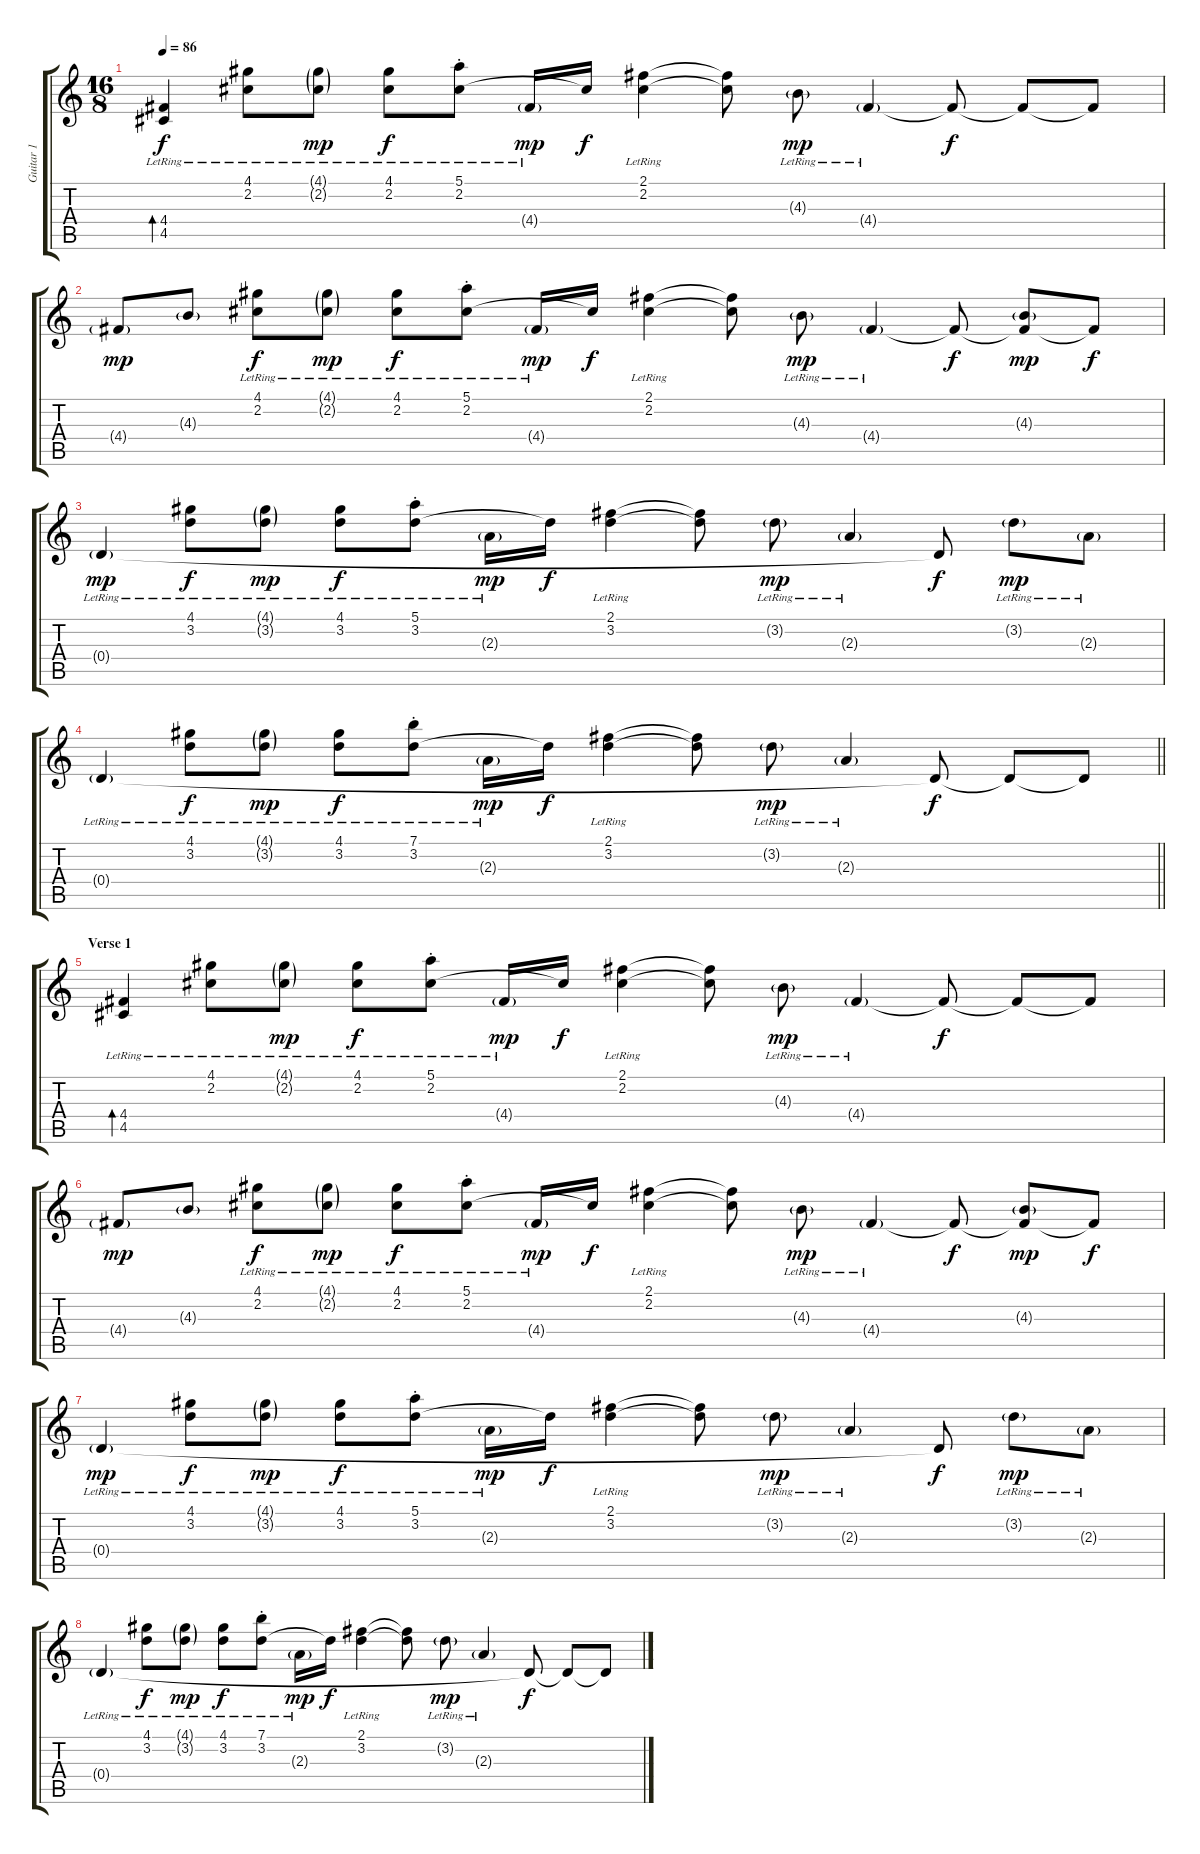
\track ("Guitar 1" "Guitar 1") {instrument electricguitarjazz}
\staff {score tabs}
\tuning (E4 B3 G3 D3 A2 D2) {hide}
\ts (16 8)
\tempo 86
\clef g2
\ks c
(4.4{lr} 4.5).4{bd 120 dy f instrument electricguitarjazz} (4.1{lr} 2.2{lr}).8 (4.1{g lr} 2.2{g lr}).8{dy mp} (4.1{lr} 2.2{lr}).8{dy f} (5.1{st lr} 2.2{st lr}).8 4.4{g lr}.16{dy mp} 2.2{t}.16{dy f} (2.1{lr} 2.2{lr}).4 (2.1{t} 2.2{t}).8 4.3{g lr}.8{dy mp} 4.4{g lr}.4 4.4{t}.8{dy f} 4.4{t}.8 4.4{t}.8 |
4.4{g}.8{dy mp} 4.3{g}.8 (4.1{lr} 2.2{lr}).8{dy f} (4.1{g lr} 2.2{g lr}).8{dy mp} (4.1{lr} 2.2{lr}).8{dy f} (5.1{st lr} 2.2{st lr}).8 4.4{g lr}.16{dy mp} 2.2{t}.16{dy f} (2.1{lr} 2.2{lr}).4 (2.1{t} 2.2{t}).8 4.3{g lr}.8{dy mp} 4.4{g lr}.4 4.4{t}.8{dy f} (4.3{g} 4.4{t}).8{dy mp} 4.4{t}.8{dy f} |
0.4{g lr}.4{dy mp} (4.1{lr} 3.2{lr}).8{dy f} (4.1{g lr} 3.2{g lr}).8{dy mp} (4.1{lr} 3.2{lr}).8{dy f} (5.1{st lr} 3.2{st lr}).8 2.3{g lr}.16{dy mp} 3.2{t}.16{dy f} (2.1{lr} 3.2{lr}).4 (2.1{t} 3.2{t}).8 3.2{g lr}.8{dy mp} 2.3{g lr}.4 0.4{t}.8{dy f} 3.2{g lr}.8{dy mp} 2.3{g lr}.8 |
\barLineRight lightlight
0.4{g lr}.4 (4.1{lr} 3.2{lr}).8{dy f} (4.1{g lr} 3.2{g lr}).8{dy mp} (4.1{lr} 3.2{lr}).8{dy f} (7.1{st lr} 3.2{st lr}).8 2.3{g lr}.16{dy mp} 3.2{t}.16{dy f} (2.1{lr} 3.2{lr}).4 (2.1{t} 3.2{t}).8 3.2{g lr}.8{dy mp} 2.3{g lr}.4 0.4{t}.8{dy f} 0.4{t}.8 0.4{t}.8 |
\section ("" "Verse 1")
(4.4{lr} 4.5).4{bd 120} (4.1{lr} 2.2{lr}).8 (4.1{g lr} 2.2{g lr}).8{dy mp} (4.1{lr} 2.2{lr}).8{dy f} (5.1{st lr} 2.2{st lr}).8 4.4{g lr}.16{dy mp} 2.2{t}.16{dy f} (2.1{lr} 2.2{lr}).4 (2.1{t} 2.2{t}).8 4.3{g lr}.8{dy mp} 4.4{g lr}.4 4.4{t}.8{dy f} 4.4{t}.8 4.4{t}.8 |
4.4{g}.8{dy mp} 4.3{g}.8 (4.1{lr} 2.2{lr}).8{dy f} (4.1{g lr} 2.2{g lr}).8{dy mp} (4.1{lr} 2.2{lr}).8{dy f} (5.1{st lr} 2.2{st lr}).8 4.4{g lr}.16{dy mp} 2.2{t}.16{dy f} (2.1{lr} 2.2{lr}).4 (2.1{t} 2.2{t}).8 4.3{g lr}.8{dy mp} 4.4{g lr}.4 4.4{t}.8{dy f} (4.3{g} 4.4{t}).8{dy mp} 4.4{t}.8{dy f} |
0.4{g lr}.4{dy mp} (4.1{lr} 3.2{lr}).8{dy f} (4.1{g lr} 3.2{g lr}).8{dy mp} (4.1{lr} 3.2{lr}).8{dy f} (5.1{st lr} 3.2{st lr}).8 2.3{g lr}.16{dy mp} 3.2{t}.16{dy f} (2.1{lr} 3.2{lr}).4 (2.1{t} 3.2{t}).8 3.2{g lr}.8{dy mp} 2.3{g lr}.4 0.4{t}.8{dy f} 3.2{g lr}.8{dy mp} 2.3{g lr}.8 |
0.4{g lr}.4 (4.1{lr} 3.2{lr}).8{dy f} (4.1{g lr} 3.2{g lr}).8{dy mp} (4.1{lr} 3.2{lr}).8{dy f} (7.1{st lr} 3.2{st lr}).8 2.3{g lr}.16{dy mp} 3.2{t}.16{dy f} (2.1{lr} 3.2{lr}).4 (2.1{t} 3.2{t}).8 3.2{g lr}.8{dy mp} 2.3{g lr}.4 0.4{t}.8{dy f} 0.4{t}.8 0.4{t}.8
